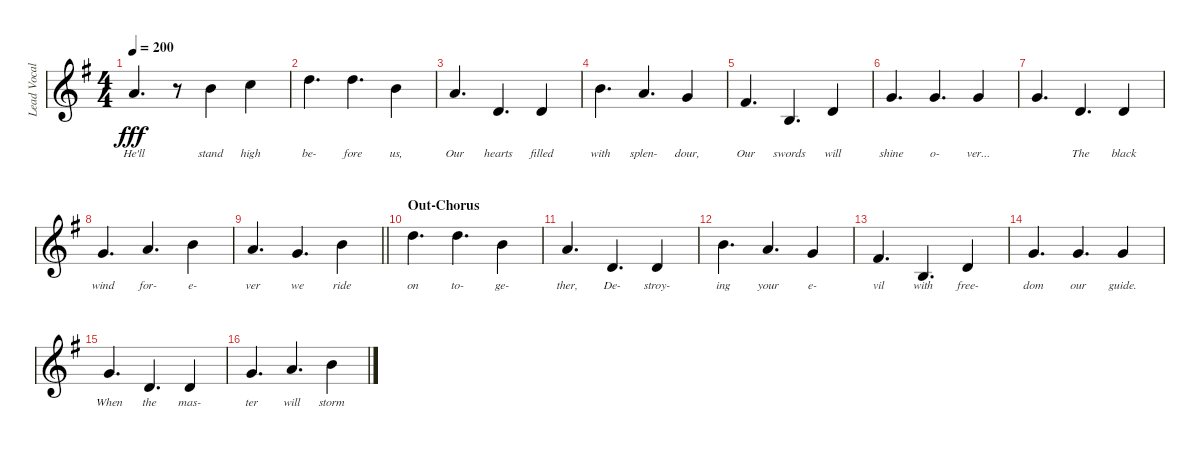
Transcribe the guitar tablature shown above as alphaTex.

\track ("Lead Vocals" "Lead Vocal") {instrument lead2sawtooth}
\staff {score}
\tuning (E4 B3 G3 D3 A2 E2) {hide}
\ts (4 4)
\tempo 200
\clef g2
\ks g
10.2.4{d lyrics (0 "He'll") lyrics (1 "") lyrics (2 "") lyrics (3 "") lyrics (4 "") dy fff} r.8 7.1.4{lyrics (0 "stand") lyrics (1 "") lyrics (2 "") lyrics (3 "") lyrics (4 "")} 8.1.4{lyrics (0 "high") lyrics (1 "") lyrics (2 "") lyrics (3 "") lyrics (4 "")} |
10.1.4{d lyrics (0 "be-") lyrics (1 "") lyrics (2 "") lyrics (3 "") lyrics (4 "")} 10.1.4{d lyrics (0 "fore") lyrics (1 "") lyrics (2 "") lyrics (3 "") lyrics (4 "")} 7.1.4{lyrics (0 "us,") lyrics (1 "") lyrics (2 "") lyrics (3 "") lyrics (4 "")} |
10.2.4{d lyrics (0 "Our") lyrics (1 "") lyrics (2 "") lyrics (3 "") lyrics (4 "")} 3.2.4{d lyrics (0 "hearts") lyrics (1 "") lyrics (2 "") lyrics (3 "") lyrics (4 "")} 3.2.4{lyrics (0 "filled") lyrics (1 "") lyrics (2 "") lyrics (3 "") lyrics (4 "")} |
7.1.4{d lyrics (0 "with") lyrics (1 "") lyrics (2 "") lyrics (3 "") lyrics (4 "")} 5.1.4{d lyrics (0 "splen-") lyrics (1 "") lyrics (2 "") lyrics (3 "") lyrics (4 "")} 8.2.4{lyrics (0 "dour,") lyrics (1 "") lyrics (2 "") lyrics (3 "") lyrics (4 "")} |
7.2.4{d lyrics (0 "Our") lyrics (1 "") lyrics (2 "") lyrics (3 "") lyrics (4 "")} 0.2.4{d lyrics (0 "swords") lyrics (1 "") lyrics (2 "") lyrics (3 "") lyrics (4 "")} 3.2.4{lyrics (0 "will") lyrics (1 "") lyrics (2 "") lyrics (3 "") lyrics (4 "")} |
8.2.4{d lyrics (0 "shine") lyrics (1 "") lyrics (2 "") lyrics (3 "") lyrics (4 "")} 8.2.4{d lyrics (0 "o-") lyrics (1 "") lyrics (2 "") lyrics (3 "") lyrics (4 "")} 8.2.4{lyrics (0 "ver...") lyrics (1 "") lyrics (2 "") lyrics (3 "") lyrics (4 "")} |
8.2.4{d lyrics (0 "") lyrics (1 "") lyrics (2 "") lyrics (3 "") lyrics (4 "")} 3.2.4{d lyrics (0 "The") lyrics (1 "") lyrics (2 "") lyrics (3 "") lyrics (4 "")} 3.2.4{lyrics (0 "black") lyrics (1 "") lyrics (2 "") lyrics (3 "") lyrics (4 "")} |
8.2.4{d lyrics (0 "wind") lyrics (1 "") lyrics (2 "") lyrics (3 "") lyrics (4 "")} 5.1.4{d lyrics (0 "for-") lyrics (1 "") lyrics (2 "") lyrics (3 "") lyrics (4 "")} 7.1.4{lyrics (0 "e-") lyrics (1 "") lyrics (2 "") lyrics (3 "") lyrics (4 "")} |
\barLineRight lightlight
5.1.4{d lyrics (0 "ver") lyrics (1 "") lyrics (2 "") lyrics (3 "") lyrics (4 "")} 3.1.4{d lyrics (0 "we") lyrics (1 "") lyrics (2 "") lyrics (3 "") lyrics (4 "")} 7.1.4{lyrics (0 "ride") lyrics (1 "") lyrics (2 "") lyrics (3 "") lyrics (4 "")} |
\section ("" "Out-Chorus")
10.1.4{d lyrics (0 "on") lyrics (1 "") lyrics (2 "") lyrics (3 "") lyrics (4 "")} 10.1.4{d lyrics (0 "to-") lyrics (1 "") lyrics (2 "") lyrics (3 "") lyrics (4 "")} 12.2.4{lyrics (0 "ge-") lyrics (1 "") lyrics (2 "") lyrics (3 "") lyrics (4 "")} |
10.2.4{d lyrics (0 "ther,") lyrics (1 "") lyrics (2 "") lyrics (3 "") lyrics (4 "")} 3.2.4{d lyrics (0 "De-") lyrics (1 "") lyrics (2 "") lyrics (3 "") lyrics (4 "")} 3.2.4{lyrics (0 "stroy-") lyrics (1 "") lyrics (2 "") lyrics (3 "") lyrics (4 "")} |
7.1.4{d lyrics (0 "ing") lyrics (1 "") lyrics (2 "") lyrics (3 "") lyrics (4 "")} 5.1.4{d lyrics (0 "your") lyrics (1 "") lyrics (2 "") lyrics (3 "") lyrics (4 "")} 8.2.4{lyrics (0 "e-") lyrics (1 "") lyrics (2 "") lyrics (3 "") lyrics (4 "")} |
7.2.4{d lyrics (0 "vil") lyrics (1 "") lyrics (2 "") lyrics (3 "") lyrics (4 "")} 0.2.4{d lyrics (0 "with") lyrics (1 "") lyrics (2 "") lyrics (3 "") lyrics (4 "")} 3.2.4{lyrics (0 "free-") lyrics (1 "") lyrics (2 "") lyrics (3 "") lyrics (4 "")} |
8.2.4{d lyrics (0 "dom") lyrics (1 "") lyrics (2 "") lyrics (3 "") lyrics (4 "")} 8.2.4{d lyrics (0 "our") lyrics (1 "") lyrics (2 "") lyrics (3 "") lyrics (4 "")} 8.2.4{lyrics (0 "guide.") lyrics (1 "") lyrics (2 "") lyrics (3 "") lyrics (4 "")} |
8.2.4{d lyrics (0 "When") lyrics (1 "") lyrics (2 "") lyrics (3 "") lyrics (4 "")} 3.2.4{d lyrics (0 "the") lyrics (1 "") lyrics (2 "") lyrics (3 "") lyrics (4 "")} 3.2.4{lyrics (0 "mas-") lyrics (1 "") lyrics (2 "") lyrics (3 "") lyrics (4 "")} |
8.2.4{d lyrics (0 "ter") lyrics (1 "") lyrics (2 "") lyrics (3 "") lyrics (4 "")} 10.2.4{d lyrics (0 "will") lyrics (1 "") lyrics (2 "") lyrics (3 "") lyrics (4 "")} 12.2.4{lyrics (0 "storm") lyrics (1 "") lyrics (2 "") lyrics (3 "") lyrics (4 "")}
